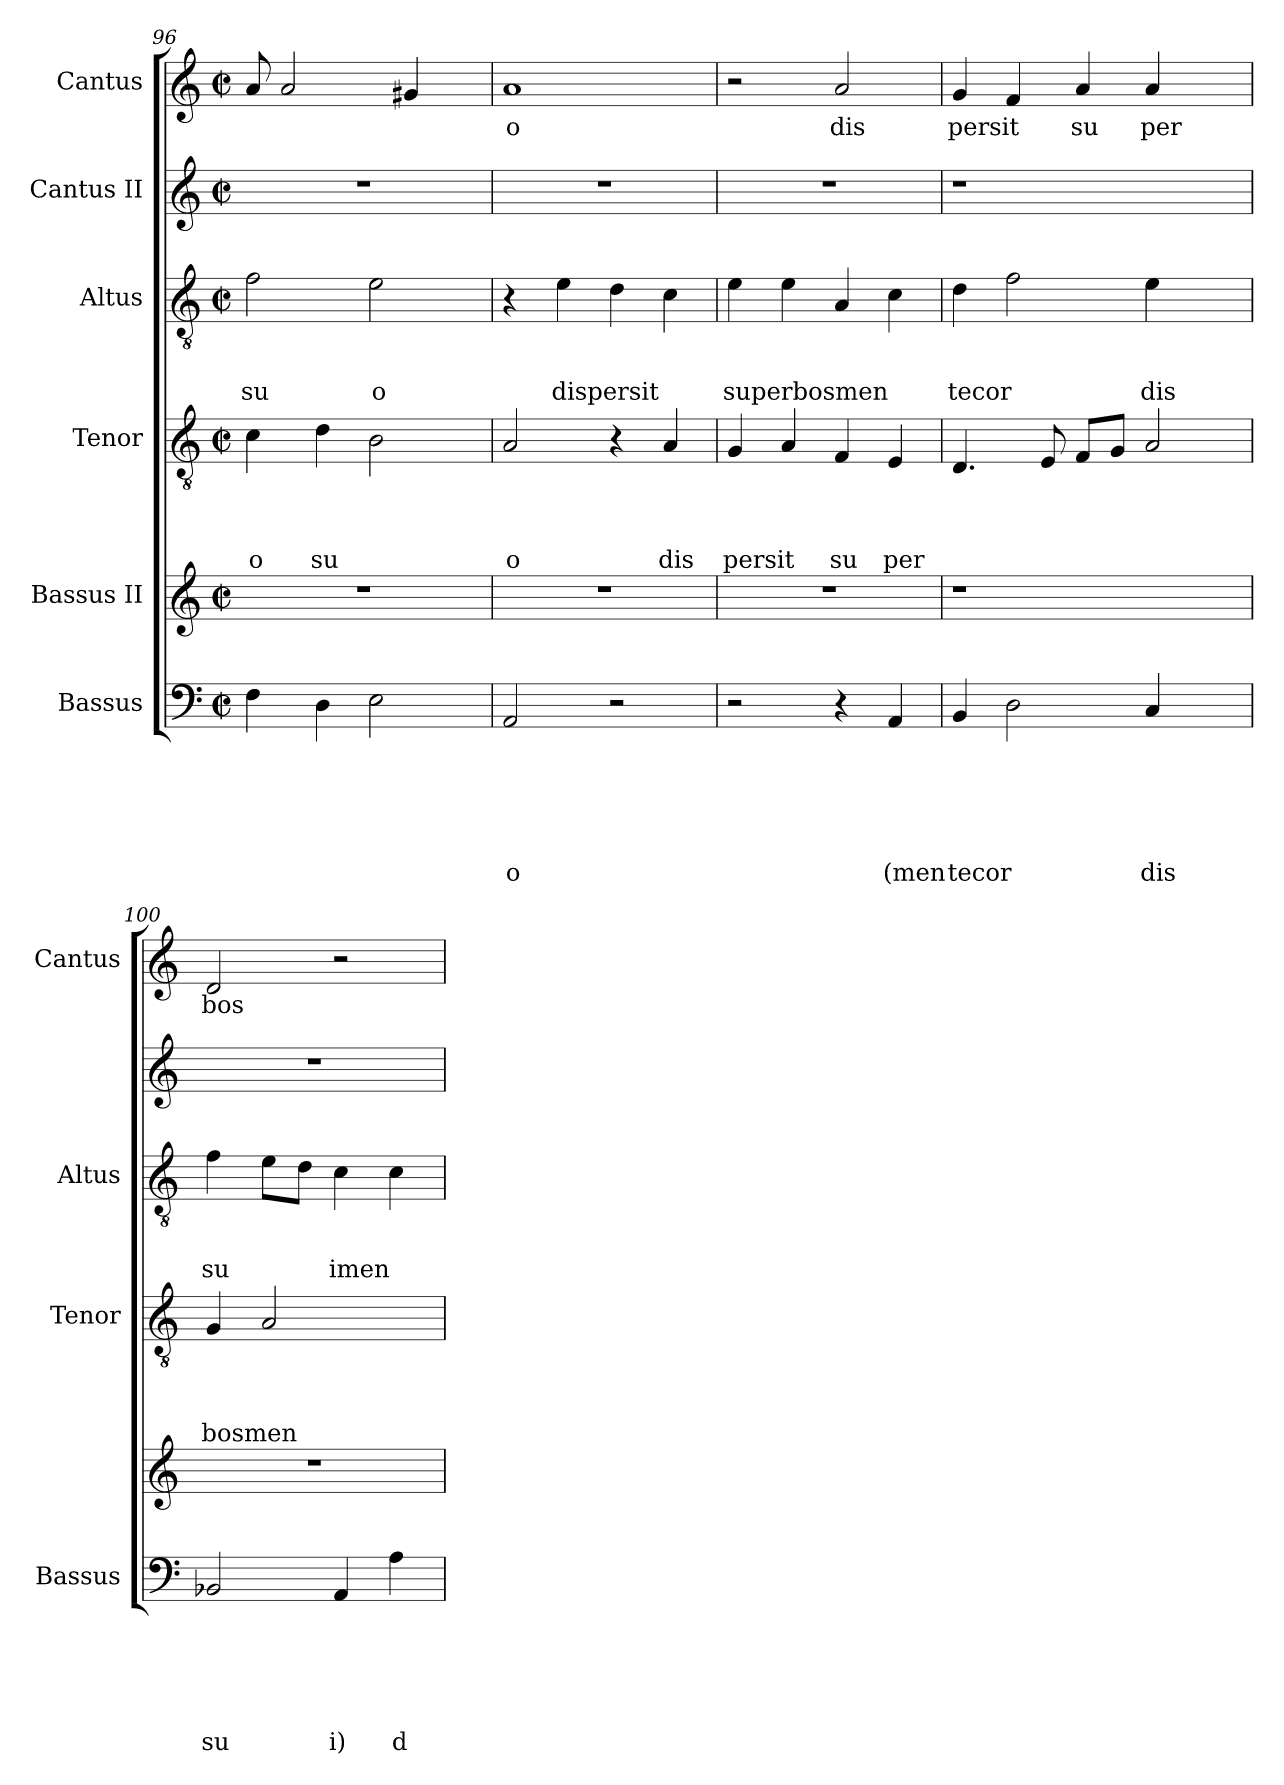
**kern	**text	**text	**text	**text	**text	**text	**kern	**kern	**text	**text	**text	**text	**kern	**text	**text	**text	**kern	**kern	**text
*part6	*part6	*part6	*part6	*part6	*part6	*part6	*part5	*part4	*part4	*part4	*part4	*part4	*part3	*part3	*part3	*part3	*part2	*part1	*part1
*staff6	*staff6	*staff6	*staff6	*staff6	*staff6	*staff6	*staff5	*staff4	*staff4	*staff4	*staff4	*staff4	*staff3	*staff3	*staff3	*staff3	*staff2	*staff1	*staff1
*I"Bassus	*	*	*	*	*	*	*I"Bassus II	*I"Tenor	*	*	*	*	*I"Altus	*	*	*	*I"Cantus II	*I"Cantus	*
*I'Bassus	*	*	*	*	*	*	*	*I'Tenor	*	*	*	*	*I'Altus	*	*	*	*	*I'Cantus	*
!!LO:PB:g=z
*clefF4	*	*	*	*	*	*	*clefG2	*clefGv2	*	*	*	*	*clefGv2	*	*	*	*clefG2	*clefG2	*
*k[]	*	*	*	*	*	*	*k[]	*k[]	*	*	*	*	*k[]	*	*	*	*k[]	*k[]	*
*C:	*	*	*	*	*	*	*C:	*C:	*	*	*	*	*C:	*	*	*	*C:	*C:	*
*M2/2	*	*	*	*	*	*	*M2/2	*M2/2	*	*	*	*	*M2/2	*	*	*	*M2/2	*M2/2	*
*met(c|)	*	*	*	*	*	*	*met(c|)	*met(c|)	*	*	*	*	*met(c|)	*	*	*	*met(c|)	*met(c|)	*
=96	=96	=96	=96	=96	=96	=96	=96	=96	=96	=96	=96	=96	=96	=96	=96	=96	=96	=96	=96
!	!	!	!	!	!	!	!	!	!	!	!	!LO:LY:b	!	!	!	!LO:LY:b	!	!	!
4F\	.	.	.	.	.	.	1r	4c\	.	.	.	o	2f\	.	.	su	1r	8a/	.
.	.	.	.	.	.	.	.	.	.	.	.	.	.	.	.	.	.	2a/	.
!	!	!	!	!	!	!	!	!	!	!	!	!LO:LY:b	!	!	!	!	!	!	!
4D\	.	.	.	.	.	.	.	4d\	.	.	.	su	.	.	.	.	.	.	.
!	!	!	!	!	!	!	!	!	!	!	!	!	!	!	!	!LO:LY:b	!	!	!
2E\	.	.	.	.	.	.	.	2B\	.	.	.	.	2e\	.	.	o	.	.	.
.	.	.	.	.	.	.	.	.	.	.	.	.	.	.	.	.	.	4g#/	.
.	.	.	.	.	.	.	.	.	.	.	.	.	.	.	.	.	.	8ryy	.
=97	=97	=97	=97	=97	=97	=97	=97	=97	=97	=97	=97	=97	=97	=97	=97	=97	=97	=97	=97
!	!	!	!	!	!	!LO:LY:b	!	!	!	!	!	!LO:LY:b	!	!	!	!	!	!	!LO:LY:b
2AA/	.	.	.	.	.	o	1r	2A/	.	.	.	o	4r	.	.	.	1r	1a	o
!	!	!	!	!	!	!	!	!	!	!	!	!	!	!	!	!LO:LY:b	!	!	!
.	.	.	.	.	.	.	.	.	.	.	.	.	4e\	.	.	dispersit	.	.	.
2r	.	.	.	.	.	.	.	4r	.	.	.	.	4d\	.	.	.	.	.	.
!	!	!	!	!	!	!	!	!	!	!	!	!LO:LY:b	!	!	!	!	!	!	!
.	.	.	.	.	.	.	.	4A/	.	.	.	dis	4c\	.	.	.	.	.	.
=98	=98	=98	=98	=98	=98	=98	=98	=98	=98	=98	=98	=98	=98	=98	=98	=98	=98	=98	=98
!	!	!	!	!	!	!	!	!	!	!	!	!LO:LY:b	!	!	!	!LO:LY:b	!	!	!
2r	.	.	.	.	.	.	1r	4G/	.	.	.	persit	4e\	.	.	superbosmen	1r	2r	.
.	.	.	.	.	.	.	.	4A/	.	.	.	.	4e\	.	.	.	.	.	.
!	!	!	!	!	!	!	!	!	!	!	!	!LO:LY:b	!	!	!	!	!	!	!LO:LY:b
4r	.	.	.	.	.	.	.	4F/	.	.	.	su	4A/	.	.	.	.	2a/	dis
!	!	!	!	!	!	!LO:LY:b	!	!	!	!	!	!LO:LY:b	!	!	!	!	!	!	!
4AA/	.	.	.	.	.	(men	.	4E/	.	.	.	per	4c\	.	.	.	.	.	.
=99	=99	=99	=99	=99	=99	=99	=99	=99	=99	=99	=99	=99	=99	=99	=99	=99	=99	=99	=99
!	!	!	!	!	!	!LO:LY:b	!	!	!	!	!	!	!	!	!	!LO:LY:b	!	!	!LO:LY:b
4BB/	.	.	.	.	.	tecor	1r	4.D/	.	.	.	.	4d\	.	.	tecor	1r	4g/	persit
2D\	.	.	.	.	.	.	.	.	.	.	.	.	2f\	.	.	.	.	4f/	.
.	.	.	.	.	.	.	.	8E/	.	.	.	.	.	.	.	.	.	.	.
!	!	!	!	!	!	!	!	!	!	!	!	!	!	!	!	!	!	!	!LO:LY:b
.	.	.	.	.	.	.	.	8F/L	.	.	.	.	.	.	.	.	.	4a/	su
.	.	.	.	.	.	.	.	8G/J	.	.	.	.	.	.	.	.	.	.	.
!	!	!	!	!	!	!LO:LY:b	!	!	!	!	!	!	!	!	!	!LO:LY:b	!	!	!LO:LY:b
4C/	.	.	.	.	.	dis	.	2A/	.	.	.	.	4e\	.	.	dis	.	4a/	per
4ryy	.	.	.	.	.	.	4ryy	.	.	.	.	.	4ryy	.	.	.	4ryy	4ryy	.
=100	=100	=100	=100	=100	=100	=100	=100	=100	=100	=100	=100	=100	=100	=100	=100	=100	=100	=100	=100
!	!	!	!	!	!	!LO:LY:b	!	!	!	!	!	!LO:LY:b	!	!	!	!LO:LY:b	!	!	!LO:LY:b
2BB-X/	.	.	.	.	.	su	1r	4G/	.	.	.	bosmen	4f\	.	.	su	1r	2d/	bos
.	.	.	.	.	.	.	.	2A/	.	.	.	.	8e\L	.	.	.	.	.	.
.	.	.	.	.	.	.	.	.	.	.	.	.	8d\J	.	.	.	.	.	.
!	!	!	!	!	!	!LO:LY:b	!	!	!	!	!	!	!	!	!	!LO:LY:b	!	!	!
4AA/	.	.	.	.	.	i)	.	.	.	.	.	.	4c\	.	.	imen	.	2r	.
!	!	!	!	!	!	!LO:LY:b:rj	!	!	!	!	!	!	!	!	!	!	!	!	!
4A\	.	.	.	.	.	d	.	4ryy	.	.	.	.	4c\	.	.	.	.	.	.
=	=	=	=	=	=	=	=	=	=	=	=	=	=	=	=	=	=	=	=
*-	*-	*-	*-	*-	*-	*-	*-	*-	*-	*-	*-	*-	*-	*-	*-	*-	*-	*-	*-
